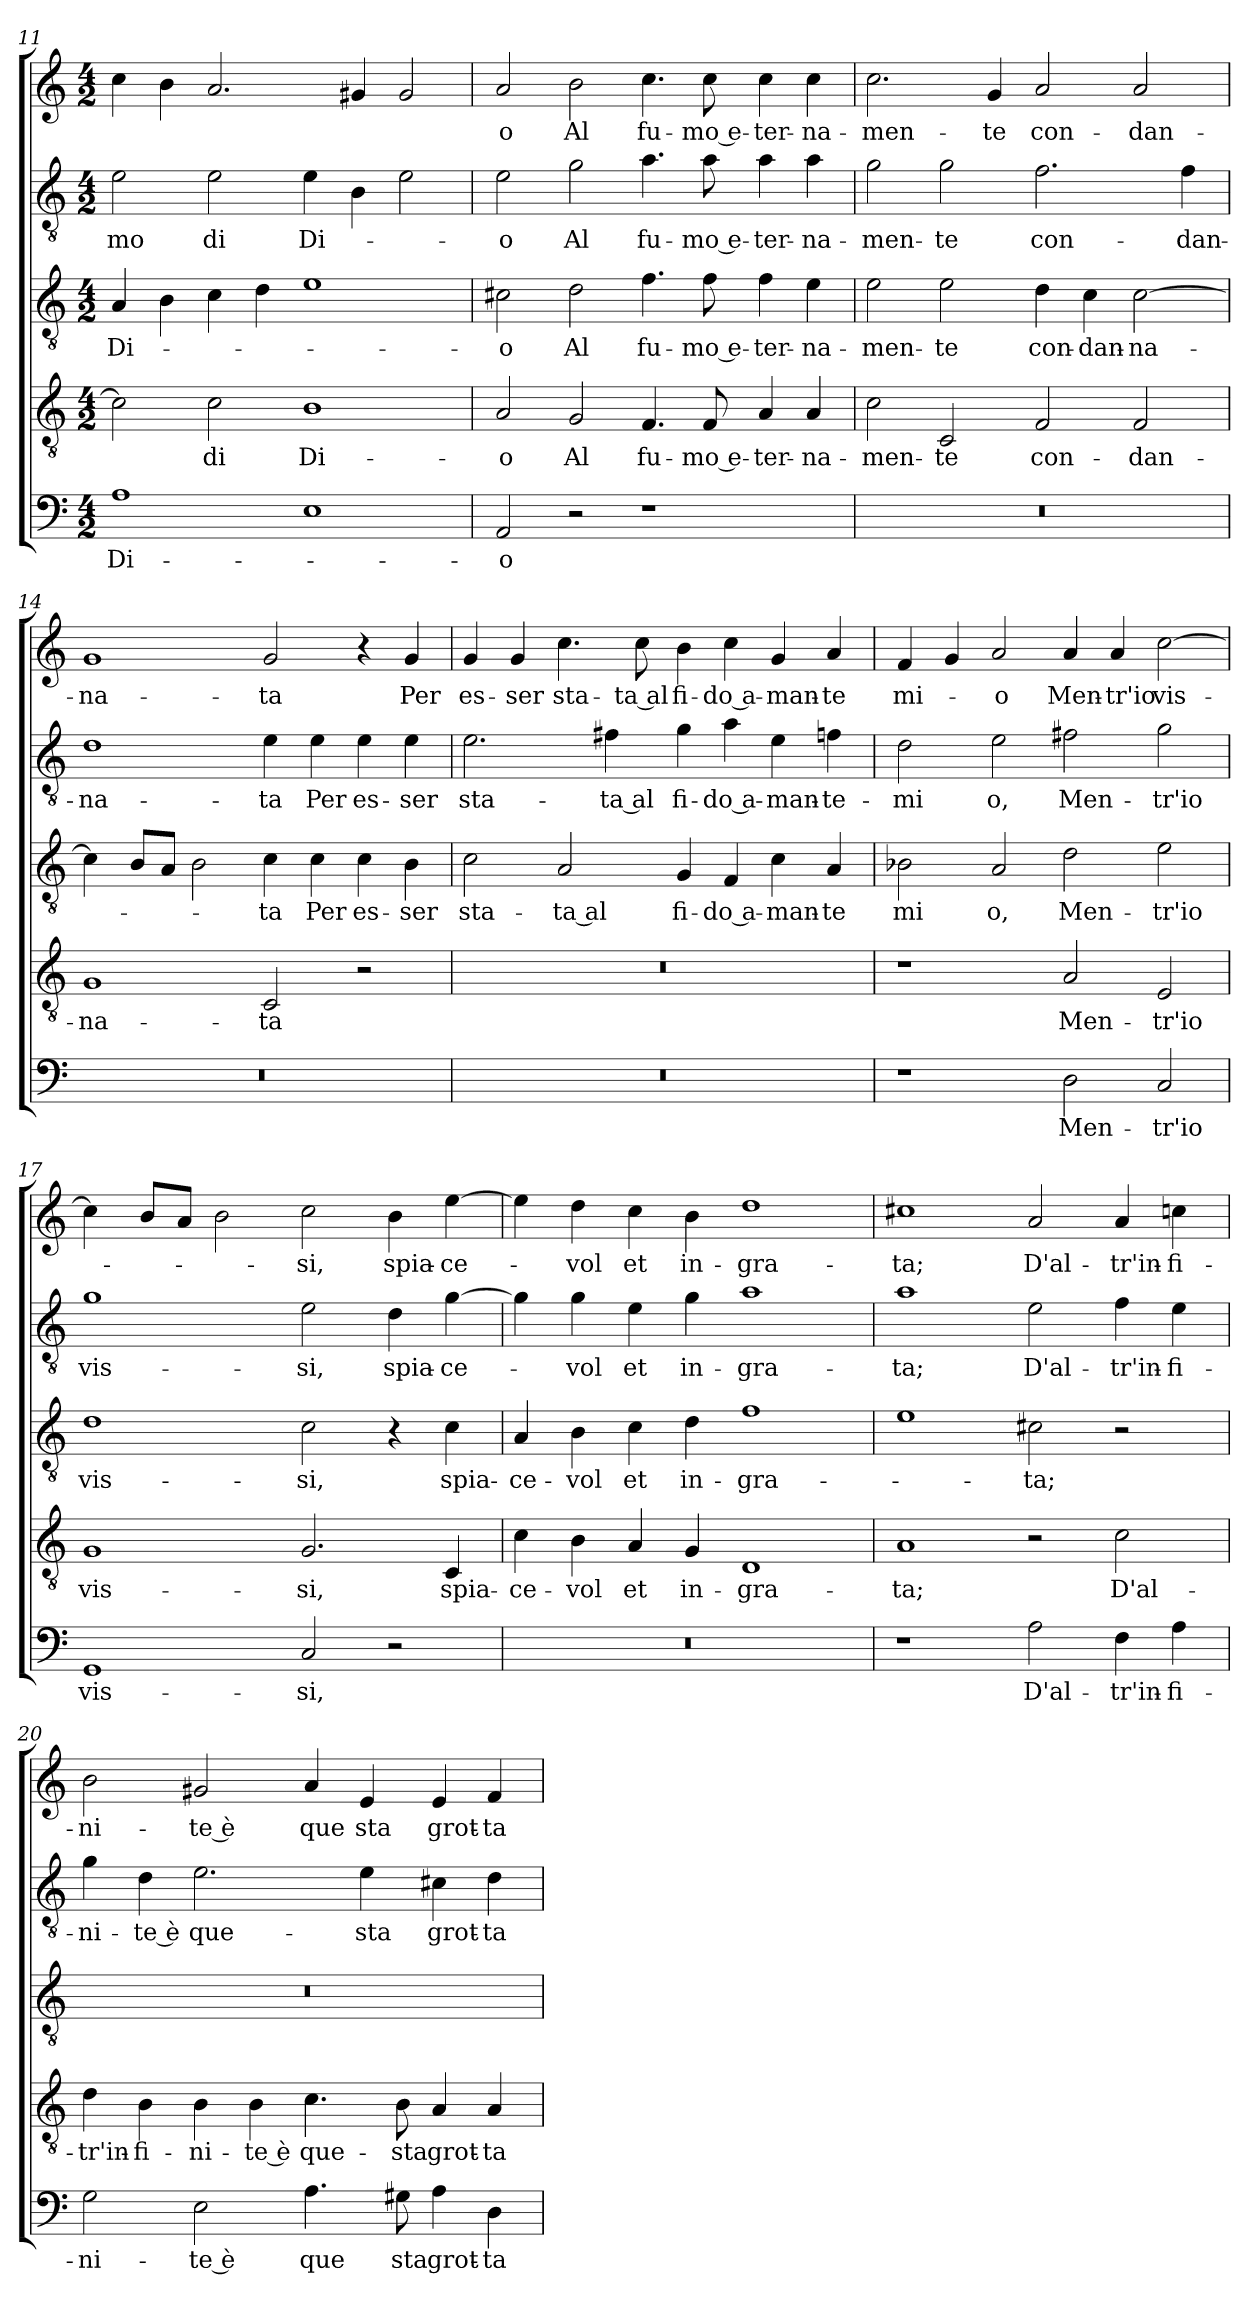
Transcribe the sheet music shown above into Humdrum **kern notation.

**kern	**text	**kern	**text	**kern	**text	**kern	**text	**kern	**text
*part5	*part5	*part4	*part4	*part3	*part3	*part2	*part2	*part1	*part1
*staff5	*staff5	*staff4	*staff4	*staff3	*staff3	*staff2	*staff2	*staff1	*staff1
*clefF4	*	*clefGv2	*	*clefGv2	*	*clefGv2	*	*clefG2	*
*k[]	*	*k[]	*	*k[]	*	*k[]	*	*k[]	*
*C:	*	*C:	*	*C:	*	*C:	*	*C:	*
*M4/2	*	*M4/2	*	*M4/2	*	*M4/2	*	*M4/2	*
=11	=11	=11	=11	=11	=11	=11	=11	=11	=11
!	!LO:LY:b	!	!	!	!LO:LY:b	!	!LO:LY:b	!	!
1A	Di-	2c\]	.	4A/	Di-	2e\	-mo	4cc\	.
.	.	.	.	4B\	.	.	.	4b\	.
!	!	!	!LO:LY:b	!	!	!	!LO:LY:b	!	!
.	.	2c\	di	4c\	.	2e\	di	2.a/	.
.	.	.	.	4d\	.	.	.	.	.
!	!	!	!LO:LY:b	!	!	!	!LO:LY:b	!	!
1E	.	1B	Di-	1e	.	4e\	Di-	.	.
.	.	.	.	.	.	4B\	.	4g#X/	.
.	.	.	.	.	.	2e\	.	2g#/	.
=12	=12	=12	=12	=12	=12	=12	=12	=12	=12
!	!LO:LY:b	!	!LO:LY:b	!	!LO:LY:b	!	!LO:LY:b	!	!LO:LY:b
2AA/	-o	2A/	-o	2c#X\	-o	2e\	-o	2a/	-o
!	!	!	!LO:LY:b	!	!LO:LY:b	!	!LO:LY:b	!	!LO:LY:b
2r	.	2G/	Al	2d\	Al	2g\	Al	2b\	Al
!	!	!	!LO:LY:b	!	!LO:LY:b	!	!LO:LY:b	!	!LO:LY:b
1r	.	4.F/	fu-	4.f\	fu-	4.a\	fu-	4.cc\	fu-
!	!	!	!LO:LY:b	!	!LO:LY:b	!	!LO:LY:b	!	!LO:LY:b
.	.	8F/	-mo e-	8f\	-mo e-	8a\	-mo e-	8cc\	-mo e-
!	!	!	!LO:LY:b	!	!LO:LY:b	!	!LO:LY:b	!	!LO:LY:b
.	.	4A/	-ter-	4f\	-ter-	4a\	-ter-	4cc\	-ter-
!	!	!	!LO:LY:b	!	!LO:LY:b	!	!LO:LY:b	!	!LO:LY:b
.	.	4A/	-na-	4e\	-na-	4a\	-na-	4cc\	-na-
!!LO:LB:g=z
=13	=13	=13	=13	=13	=13	=13	=13	=13	=13
!	!	!	!LO:LY:b	!	!LO:LY:b	!	!LO:LY:b	!	!LO:LY:b
0r	.	2c\	-men-	2e\	-men-	2g\	-men-	2.cc\	-men-
!	!	!	!LO:LY:b	!	!LO:LY:b	!	!LO:LY:b	!	!
.	.	2C/	-te	2e\	-te	2g\	-te	.	.
!	!	!	!	!	!	!	!	!	!LO:LY:b
.	.	.	.	.	.	.	.	4g/	-te
!	!	!	!LO:LY:b	!	!LO:LY:b	!	!LO:LY:b	!	!LO:LY:b
.	.	2F/	con-	4d\	con-	2.f\	con-	2a/	con-
!	!	!	!	!	!LO:LY:b	!	!	!	!
.	.	.	.	4c\	-dan-	.	.	.	.
!	!	!	!LO:LY:b	!	!LO:LY:b	!	!	!	!LO:LY:b
.	.	2F/	-dan-	[2c\	-na-	.	.	2a/	-dan-
!	!	!	!	!	!	!	!LO:LY:b	!	!
.	.	.	.	.	.	4f\	-dan-	.	.
=14	=14	=14	=14	=14	=14	=14	=14	=14	=14
!	!	!	!LO:LY:b	!	!	!	!LO:LY:b	!	!LO:LY:b
0r	.	1G	-na-	4c\]	.	1d	-na-	1g	-na-
.	.	.	.	8B/L	.	.	.	.	.
.	.	.	.	8A/J	.	.	.	.	.
.	.	.	.	2B\	.	.	.	.	.
!	!	!	!LO:LY:b	!	!LO:LY:b	!	!LO:LY:b	!	!LO:LY:b
.	.	2C/	-ta	4c\	-ta	4e\	-ta	2g/	-ta
!	!	!	!	!	!LO:LY:b	!	!LO:LY:b	!	!
.	.	.	.	4c\	Per	4e\	Per	.	.
!	!	!	!	!	!LO:LY:b	!	!LO:LY:b	!	!
.	.	2r	.	4c\	es-	4e\	es-	4r	.
!	!	!	!	!	!LO:LY:b	!	!LO:LY:b	!	!LO:LY:b
.	.	.	.	4B\	-ser	4e\	-ser	4g/	Per
=15	=15	=15	=15	=15	=15	=15	=15	=15	=15
!	!	!	!	!	!LO:LY:b	!	!LO:LY:b	!	!LO:LY:b
0r	.	0r	.	2c\	sta-	2.e\	sta-	4g/	es-
!	!	!	!	!	!	!	!	!	!LO:LY:b
.	.	.	.	.	.	.	.	4g/	-ser
!	!	!	!	!	!LO:LY:b	!	!	!	!LO:LY:b
.	.	.	.	2A/	-ta al	.	.	4.cc\	sta-
!	!	!	!	!	!	!	!LO:LY:b	!	!
.	.	.	.	.	.	4f#X\	-ta al	.	.
!	!	!	!	!	!	!	!	!	!LO:LY:b
.	.	.	.	.	.	.	.	8cc\	-ta al
!	!	!	!	!	!LO:LY:b	!	!LO:LY:b	!	!LO:LY:b
.	.	.	.	4G/	fi-	4g\	fi-	4b\	fi-
!	!	!	!	!	!LO:LY:b	!	!LO:LY:b	!	!LO:LY:b
.	.	.	.	4F/	-do a-	4a\	-do a-	4cc\	-do a-
!	!	!	!	!	!LO:LY:b	!	!LO:LY:b	!	!LO:LY:b
.	.	.	.	4c\	-man-	4e\	-man-	4g/	-man-
!	!	!	!	!	!LO:LY:b	!	!LO:LY:b	!	!LO:LY:b
.	.	.	.	4A/	-te	4fn\	-te-	4a/	-te
=16	=16	=16	=16	=16	=16	=16	=16	=16	=16
!	!	!	!	!	!LO:LY:b	!	!LO:LY:b	!	!LO:LY:b
1r	.	1r	.	2B-X\	mi	2d\	-mi	4f/	mi-
.	.	.	.	.	.	.	.	4g/	.
!	!	!	!	!	!LO:LY:b	!	!LO:LY:b	!	!LO:LY:b
.	.	.	.	2A/	o,	2e\	o,	2a/	-o
!	!LO:LY:b	!	!LO:LY:b	!	!LO:LY:b	!	!LO:LY:b	!	!LO:LY:b
2D\	Men-	2A/	Men-	2d\	Men-	2f#X\	Men-	4a/	Men-
!	!	!	!	!	!	!	!	!	!LO:LY:b
.	.	.	.	.	.	.	.	4a/	-tr'io
!	!LO:LY:b	!	!LO:LY:b	!	!LO:LY:b	!	!LO:LY:b	!	!LO:LY:b
2C/	-tr'io	2E/	-tr'io	2e\	-tr'io	2g\	-tr'io	[2cc\	vis-
!!LO:PB:g=z
=17	=17	=17	=17	=17	=17	=17	=17	=17	=17
!	!LO:LY:b	!	!LO:LY:b	!	!LO:LY:b	!	!LO:LY:b	!	!
1GG	vis-	1G	vis-	1d	vis-	1g	vis-	4cc\]	.
.	.	.	.	.	.	.	.	8b/L	.
.	.	.	.	.	.	.	.	8a/J	.
.	.	.	.	.	.	.	.	2b\	.
!	!LO:LY:b	!	!LO:LY:b	!	!LO:LY:b	!	!LO:LY:b	!	!LO:LY:b
2C/	-si,	2.G/	-si,	2c\	-si,	2e\	-si,	2cc\	-si,
!	!	!	!	!	!	!	!LO:LY:b	!	!LO:LY:b
2r	.	.	.	4r	.	4d\	spia-	4b\	spia-
!	!	!	!LO:LY:b	!	!LO:LY:b	!	!LO:LY:b	!	!LO:LY:b
.	.	4C/	spia-	4c\	spia-	[4g\	-ce-	[4ee\	-ce-
=18	=18	=18	=18	=18	=18	=18	=18	=18	=18
!	!	!	!LO:LY:b	!	!LO:LY:b	!	!	!	!
0r	.	4c\	-ce-	4A/	-ce-	4g\]	.	4ee\]	.
!	!	!	!LO:LY:b	!	!LO:LY:b	!	!LO:LY:b	!	!LO:LY:b
.	.	4B\	-vol	4B\	-vol	4g\	-vol	4dd\	-vol
!	!	!	!LO:LY:b	!	!LO:LY:b	!	!LO:LY:b	!	!LO:LY:b
.	.	4A/	et	4c\	et	4e\	et	4cc\	et
!	!	!	!LO:LY:b	!	!LO:LY:b	!	!LO:LY:b	!	!LO:LY:b
.	.	4G/	in-	4d\	in-	4g\	in-	4b\	in-
!	!	!	!LO:LY:b	!	!LO:LY:b	!	!LO:LY:b	!	!LO:LY:b
.	.	1D	-gra-	1f	-gra-	1a	-gra-	1dd	-gra-
=19	=19	=19	=19	=19	=19	=19	=19	=19	=19
!	!	!	!LO:LY:b	!	!	!	!LO:LY:b	!	!LO:LY:b
1r	.	1A	-ta;	1e	.	1a	-ta;	1cc#X	-ta;
!	!LO:LY:b	!	!	!	!LO:LY:b	!	!LO:LY:b	!	!LO:LY:b
2A\	D'al-	2r	.	2c#X\	-ta;	2e\	D'al-	2a/	D'al-
!	!LO:LY:b	!	!LO:LY:b	!	!	!	!LO:LY:b	!	!LO:LY:b
4F\	-tr'in-	2c\	D'al-	2r	.	4f\	-tr'in-	4a/	-tr'in-
!	!LO:LY:b	!	!	!	!	!	!LO:LY:b	!	!LO:LY:b
4A\	-fi-	.	.	.	.	4e\	-fi-	4ccn\	-fi-
=20	=20	=20	=20	=20	=20	=20	=20	=20	=20
!	!LO:LY:b	!	!LO:LY:b	!	!	!	!LO:LY:b	!	!LO:LY:b
2G\	-ni-	4d\	-tr'in-	0r	.	4g\	-ni-	2b\	-ni-
!	!	!	!LO:LY:b	!	!	!	!LO:LY:b	!	!
.	.	4B\	-fi-	.	.	4d\	-te è	.	.
!	!LO:LY:b	!	!LO:LY:b	!	!	!	!LO:LY:b	!	!LO:LY:b
2E\	-te è	4B\	-ni-	.	.	2.e\	que-	2g#X/	-te è
!	!	!	!LO:LY:b	!	!	!	!	!	!
.	.	4B\	-te è	.	.	.	.	.	.
!	!LO:LY:b	!	!LO:LY:b	!	!	!	!	!	!LO:LY:b
4.A\	que	4.c\	que-	.	.	.	.	4a/	que
!	!	!	!	!	!	!	!LO:LY:b	!	!LO:LY:b
.	.	.	.	.	.	4e\	-sta	4e/	sta
!	!LO:LY:b	!	!LO:LY:b	!	!	!	!	!	!
8G#X\	sta	8B\	-sta	.	.	.	.	.	.
!	!LO:LY:b	!	!LO:LY:b	!	!	!	!LO:LY:b	!	!LO:LY:b
4A\	grot-	4A/	grot-	.	.	4c#X\	grot-	4e/	grot-
!	!LO:LY:b	!	!LO:LY:b	!	!	!	!LO:LY:b	!	!LO:LY:b
4D\	-ta	4A/	-ta	.	.	4d\	-ta-	4f/	-ta
=	=	=	=	=	=	=	=	=	=
*-	*-	*-	*-	*-	*-	*-	*-	*-	*-
